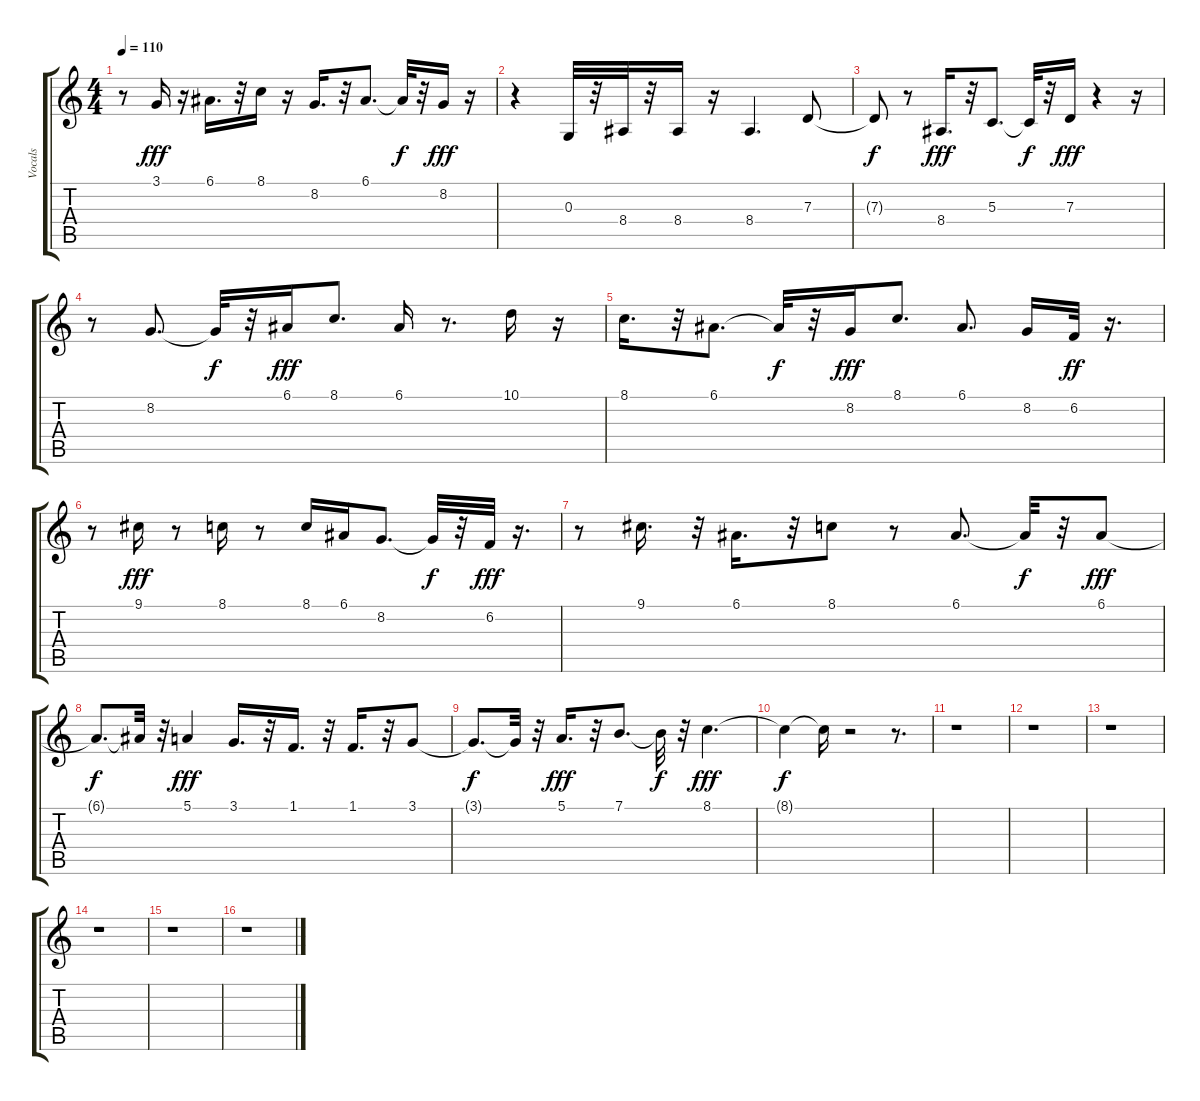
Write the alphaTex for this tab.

\track ("Vocals" "Vocals") {instrument fx4atmosphere}
\staff {score tabs}
\tuning (E4 B3 G3 D3 A2 E2) {hide}
\ts (4 4)
\tempo 110
\clef g2
\ks c
r.8{dy f} 3.1.16{dy fff} r.16 6.1.16{d} r.32 8.1.16 r.16 8.2.16{d} r.32 6.1.8{d} 6.1{t}.32{dy f} r.32 8.2.16{dy fff} r.16 |
r.4 0.3.32 r.32 8.4.32 r.32 8.4.16 r.16 8.4.4{d} 7.3.8 |
7.3{t}.8{dy f} r.8 8.4.16{d dy fff} r.32 5.3.8{d} 5.3{t}.32{dy f} r.32 7.3.16{dy fff} r.4 r.16 |
r.8 8.2.8{d} 8.2{t}.32{dy f} r.32 6.1.16{dy fff} 8.1.8{d} 6.1.16 r.8{d} 10.1.16 r.16 |
8.1.16{d} r.32 6.1.8{d} 6.1{t}.32{dy f} r.32 8.2.16{dy fff} 8.1.8{d} 6.1.8{d} 8.2.16 6.2.32{dy ff} r.16{d} |
r.8 9.1.16{dy fff} r.8 8.1.16 r.8 8.1.16 6.1.16 8.2.8{d} 8.2{t}.32{dy f} r.32 6.2.32{dy fff} r.16{d} |
r.8 9.1.16{d} r.32 6.1.16{d} r.32 8.1.8 r.8 6.1.8{d} 6.1{t}.32{dy f} r.32 6.1.8{dy fff} |
6.1{t}.8{d dy f} 6.1{t}.32 r.32 5.1.4{dy fff} 3.1.16{d} r.32 1.1.16{d} r.32 1.1.16{d} r.32 3.1.8 |
3.1{t}.8{d dy f} 3.1{t}.32 r.32 5.1.16{d dy fff} r.32 7.1.8{d} 7.1{t}.32{dy f} r.32 8.1.4{d dy fff} |
8.1{t}.4{dy f} 8.1{t}.16 r.2 r.8{d} |
r.1 |
r.1 |
r.1 |
r.1 |
r.1 |
r.1
